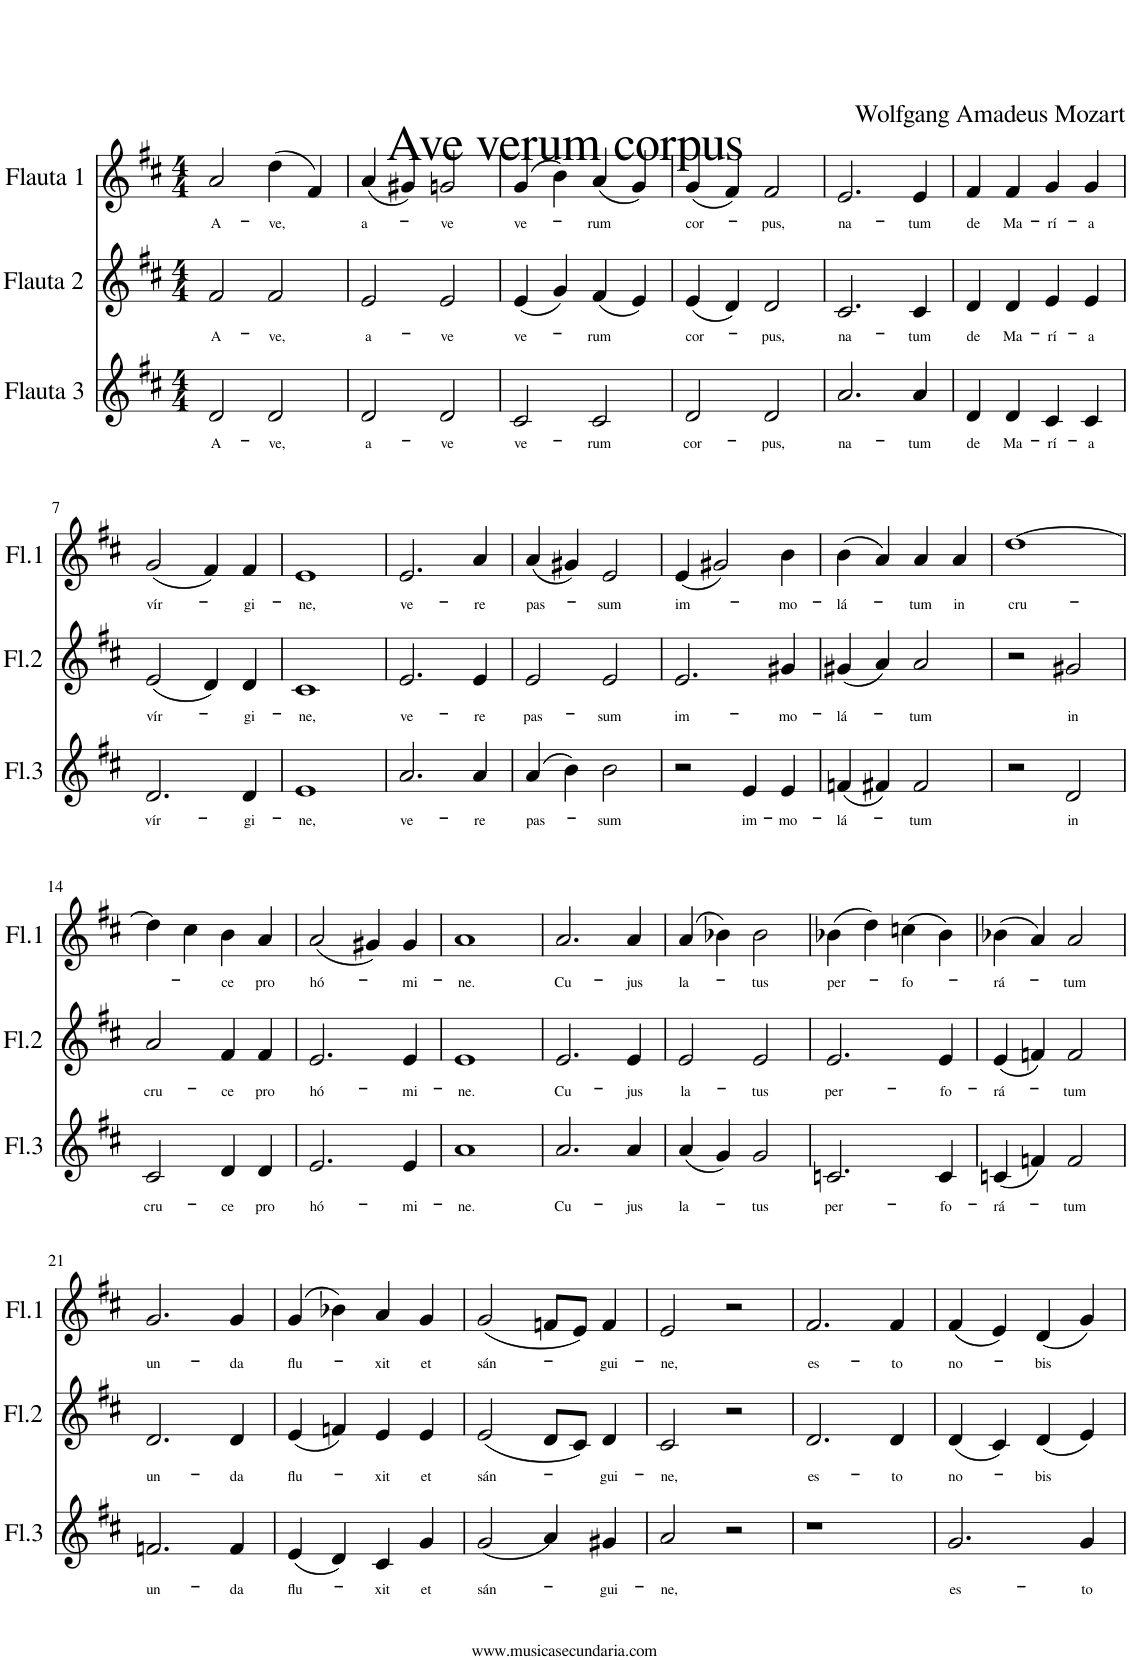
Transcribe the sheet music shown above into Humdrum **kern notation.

**kern	**text	**kern	**text	**kern	**text
*part3	*part3	*part2	*part2	*part1	*part1
*staff3	*staff3	*staff2	*staff2	*staff1	*staff1
*I"Flauta 3	*	*I"Flauta 2	*	*I"Flauta 1	*
*I'Fl.3	*	*I'Fl.2	*	*I'Fl.1	*
*clefG2	*	*clefG2	*	*clefG2	*
*k[f#c#]	*	*k[f#c#]	*	*k[f#c#]	*
*M4/4	*	*M4/4	*	*M4/4	*
=1	=1	=1	=1	=1	=1
!	!LO:LY:b	!	!LO:LY:b	!	!LO:LY:b
2d/	A-	2f#/	A-	2a/	A-
!	!LO:LY:b	!	!LO:LY:b	!	!LO:LY:b
2d/	-ve,	2f#/	-ve,	(4dd\	-ve,
.	.	.	.	4f#/)	.
=2	=2	=2	=2	=2	=2
!	!LO:LY:b	!	!LO:LY:b	!	!LO:LY:b
2d/	a-	2e/	a-	(4a/	a-
.	.	.	.	4g#X/)	.
!	!LO:LY:b	!	!LO:LY:b	!	!LO:LY:b
2d/	-ve	2e/	-ve	2gn/	-ve
=3	=3	=3	=3	=3	=3
!	!LO:LY:b	!	!LO:LY:b	!	!LO:LY:b
2c#/	ve-	(4e/	ve-	(4g/	ve-
.	.	4g/)	.	4b\)	.
!	!LO:LY:b	!	!LO:LY:b	!	!LO:LY:b
2c#/	-rum	(4f#/	-rum	(4a/	-rum
.	.	4e/)	.	4g/)	.
=4	=4	=4	=4	=4	=4
!	!LO:LY:b	!	!LO:LY:b	!	!LO:LY:b
2d/	cor-	(4e/	cor-	(4g/	cor-
.	.	4d/)	.	4f#/)	.
!	!LO:LY:b	!	!LO:LY:b	!	!LO:LY:b
2d/	-pus,	2d/	-pus,	2f#/	-pus,
=5	=5	=5	=5	=5	=5
!	!LO:LY:b	!	!LO:LY:b	!	!LO:LY:b
2.a/	na-	2.c#/	na-	2.e/	na-
!	!LO:LY:b	!	!LO:LY:b	!	!LO:LY:b
4a/	-tum	4c#/	-tum	4e/	-tum
=6	=6	=6	=6	=6	=6
!	!LO:LY:b	!	!LO:LY:b	!	!LO:LY:b
4d/	de	4d/	de	4f#/	de
!	!LO:LY:b	!	!LO:LY:b	!	!LO:LY:b
4d/	Ma-	4d/	Ma-	4f#/	Ma-
!	!LO:LY:b	!	!LO:LY:b	!	!LO:LY:b
4c#/	-rí-	4e/	-rí-	4g/	-rí-
!	!LO:LY:b	!	!LO:LY:b	!	!LO:LY:b
4c#/	-a	4e/	-a	4g/	-a
!!LO:LB:g=z
=7	=7	=7	=7	=7	=7
!	!LO:LY:b	!	!LO:LY:b	!	!LO:LY:b
2.d/	vír-	(2e/	vír-	(2g/	vír-
.	.	4d/)	.	4f#/)	.
!	!LO:LY:b	!	!LO:LY:b	!	!LO:LY:b
4d/	-gi-	4d/	-gi-	4f#/	-gi-
=8	=8	=8	=8	=8	=8
!	!LO:LY:b	!	!LO:LY:b	!	!LO:LY:b
1e	-ne,	1c#	-ne,	1e	-ne,
=9	=9	=9	=9	=9	=9
!	!LO:LY:b	!	!LO:LY:b	!	!LO:LY:b
2.a/	ve-	2.e/	ve-	2.e/	ve-
!	!LO:LY:b	!	!LO:LY:b	!	!LO:LY:b
4a/	-re	4e/	-re	4a/	-re
=10	=10	=10	=10	=10	=10
!	!LO:LY:b	!	!LO:LY:b	!	!LO:LY:b
(4a/	pas-	2e/	pas-	(4a/	pas-
4b\)	.	.	.	4g#X/)	.
!	!LO:LY:b	!	!LO:LY:b	!	!LO:LY:b
2b\	-sum	2e/	-sum	2e/	-sum
=11	=11	=11	=11	=11	=11
!	!	!	!LO:LY:b	!	!LO:LY:b
2r	.	2.e/	im-	(4e/	im-
.	.	.	.	2g#X/)	.
!	!LO:LY:b	!	!	!	!
4e/	im-	.	.	.	.
!	!LO:LY:b	!	!LO:LY:b	!	!LO:LY:b
4e/	-mo-	4g#X/	-mo-	4b\	-mo-
=12	=12	=12	=12	=12	=12
!	!LO:LY:b	!	!LO:LY:b	!	!LO:LY:b
(4fn/	-lá-	(4g#X/	-lá-	(4b\	-lá-
4f#X/)	.	4a/)	.	4a/)	.
!	!LO:LY:b	!	!LO:LY:b	!	!LO:LY:b
2f#/	-tum	2a/	-tum	4a/	-tum
!	!	!	!	!	!LO:LY:b
.	.	.	.	4a/	in
=13	=13	=13	=13	=13	=13
!	!	!	!	!	!LO:LY:b
2r	.	2r	.	[1dd	cru-
!	!LO:LY:b	!	!LO:LY:b	!	!
2d/	in	2g#X/	in	.	.
!!LO:LB:g=z
=14	=14	=14	=14	=14	=14
!	!LO:LY:b	!	!LO:LY:b	!	!
2c#/	cru-	2a/	cru-	4dd\]	.
.	.	.	.	4cc#\	.
!	!LO:LY:b	!	!LO:LY:b	!	!LO:LY:b
4d/	-ce	4f#/	-ce	4b\	-ce
!	!LO:LY:b	!	!LO:LY:b	!	!LO:LY:b
4d/	pro	4f#/	pro	4a/	pro
=15	=15	=15	=15	=15	=15
!	!LO:LY:b	!	!LO:LY:b	!	!LO:LY:b
2.e/	hó-	2.e/	hó-	(2a/	hó-
.	.	.	.	4g#X/)	.
!	!LO:LY:b	!	!LO:LY:b	!	!LO:LY:b
4e/	-mi-	4e/	-mi-	4g#/	-mi-
=16	=16	=16	=16	=16	=16
!	!LO:LY:b	!	!LO:LY:b	!	!LO:LY:b
1a	-ne.	1e	-ne.	1a	-ne.
=17	=17	=17	=17	=17	=17
!	!LO:LY:b	!	!LO:LY:b	!	!LO:LY:b
2.a/	Cu-	2.e/	Cu-	2.a/	Cu-
!	!LO:LY:b	!	!LO:LY:b	!	!LO:LY:b
4a/	-jus	4e/	-jus	4a/	-jus
=18	=18	=18	=18	=18	=18
!	!LO:LY:b	!	!LO:LY:b	!	!LO:LY:b
(4a/	la-	2e/	la-	(4a/	la-
4g/)	.	.	.	4b-X\)	.
!	!LO:LY:b	!	!LO:LY:b	!	!LO:LY:b
2g/	-tus	2e/	-tus	2b-\	-tus
=19	=19	=19	=19	=19	=19
!	!LO:LY:b	!	!LO:LY:b	!	!LO:LY:b
2.cn/	per-	2.e/	per-	(4b-X\	per-
.	.	.	.	4dd\)	.
!	!	!	!	!	!LO:LY:b
.	.	.	.	(4ccn\	-fo-
!	!LO:LY:b	!	!LO:LY:b	!	!
4c/	-fo-	4e/	-fo-	4b-\)	.
=20	=20	=20	=20	=20	=20
!	!LO:LY:b	!	!LO:LY:b	!	!LO:LY:b
(4cn/	-rá-	(4e/	-rá-	(4b-X\	-rá-
4fn/)	.	4fn/)	.	4a/)	.
!	!LO:LY:b	!	!LO:LY:b	!	!LO:LY:b
2f/	-tum	2f/	-tum	2a/	-tum
!!LO:LB:g=z
=21	=21	=21	=21	=21	=21
!	!LO:LY:b	!	!LO:LY:b	!	!LO:LY:b
2.fn/	un-	2.d/	un-	2.g/	un-
!	!LO:LY:b	!	!LO:LY:b	!	!LO:LY:b
4f/	-da	4d/	-da	4g/	-da
=22	=22	=22	=22	=22	=22
!	!LO:LY:b	!	!LO:LY:b	!	!LO:LY:b
(4e/	flu-	(4e/	flu-	(4g/	flu-
4d/)	.	4fn/)	.	4b-X\)	.
!	!LO:LY:b	!	!LO:LY:b	!	!LO:LY:b
4c#/	-xit	4e/	-xit	4a/	-xit
!	!LO:LY:b	!	!LO:LY:b	!	!LO:LY:b
4g/	et	4e/	et	4g/	et
=23	=23	=23	=23	=23	=23
!	!LO:LY:b	!	!LO:LY:b	!	!LO:LY:b
(2g/	sán-	(2e/	sán-	(2g/	sán-
4a/)	.	8d/L	.	8fn/L	.
.	.	8c#/J)	.	8e/J)	.
!	!LO:LY:b	!	!LO:LY:b	!	!LO:LY:b
4g#X/	-gui-	4d/	-gui-	4f/	-gui-
=24	=24	=24	=24	=24	=24
!	!LO:LY:b	!	!LO:LY:b	!	!LO:LY:b
2a/	-ne,	2c#/	-ne,	2e/	-ne,
2r	.	2r	.	2r	.
=25	=25	=25	=25	=25	=25
!	!	!	!LO:LY:b	!	!LO:LY:b
1r	.	2.d/	es-	2.f#/	es-
!	!	!	!LO:LY:b	!	!LO:LY:b
.	.	4d/	-to	4f#/	-to
=26	=26	=26	=26	=26	=26
!	!LO:LY:b	!	!LO:LY:b	!	!LO:LY:b
2.g/	es-	(4d/	no-	(4f#/	no-
.	.	4c#/)	.	4e/)	.
!	!	!	!LO:LY:b	!	!LO:LY:b
.	.	(4d/	-bis	(4d/	-bis
!	!LO:LY:b	!	!	!	!
4g/	-to	4e/)	.	4g/)	.
=	=	=	=	=	=
*-	*-	*-	*-	*-	*-
